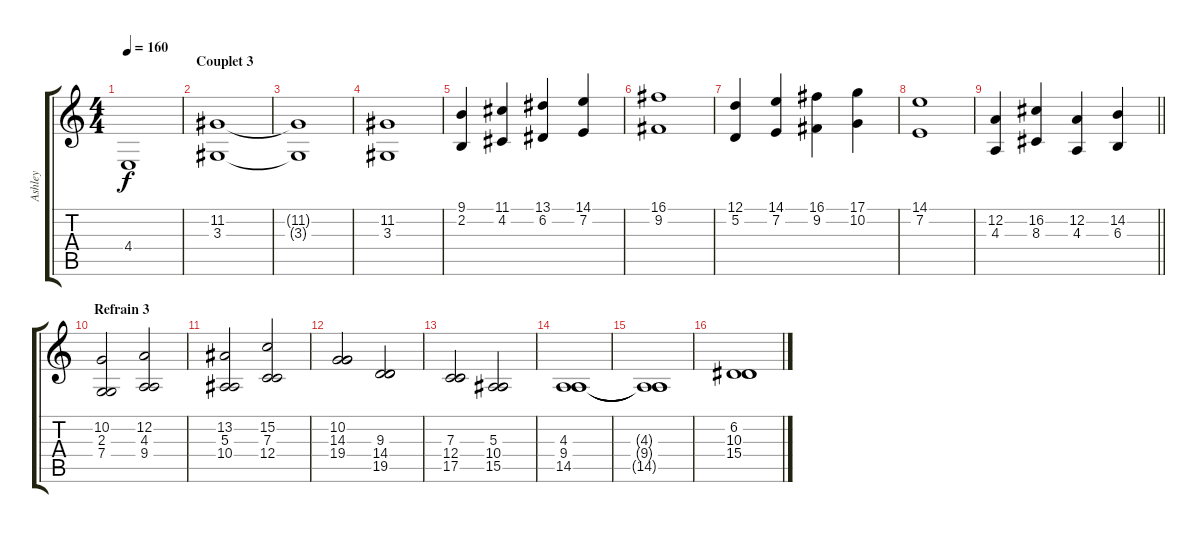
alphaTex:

\track ("Ashley" "Ashley") {instrument orchestrahit}
\staff {score tabs}
\tuning (D4 A3 F3 C3 G2 D2) {hide}
\ts (4 4)
\tempo 160
\clef g2
\ks c
4.4{t}.1{dy f} |
\section ("" "Couplet 3")
(11.2 3.3).1{volume 10} |
(11.2{t} 3.3{t}).1 |
(11.2 3.3).1 |
(9.1 2.2).4 (11.1 4.2).4 (13.1 6.2).4 (14.1 7.2).4 |
(16.1 9.2).1 |
(12.1 5.2).4 (14.1 7.2).4 (16.1 9.2).4 (17.1 10.2).4 |
(14.1 7.2).1 |
\barLineRight lightlight
(12.2 4.3).4 (16.2 8.3).4 (12.2 4.3).4 (14.2 6.3).4 |
\section ("" "Refrain 3")
(10.2 2.3 7.4).2{volume 10} (12.2 4.3 9.4).2 |
(13.2 5.3 10.4).2 (15.2 7.3 12.4).2 |
(10.2 14.3 19.4).2 (9.3 14.4 19.5).2 |
(7.3 12.4 17.5).2 (5.3 10.4 15.5).2 |
(4.3 9.4 14.5).1 |
(4.3{t} 9.4{t} 14.5{t}).1 |
(6.2 10.3 15.4).1
